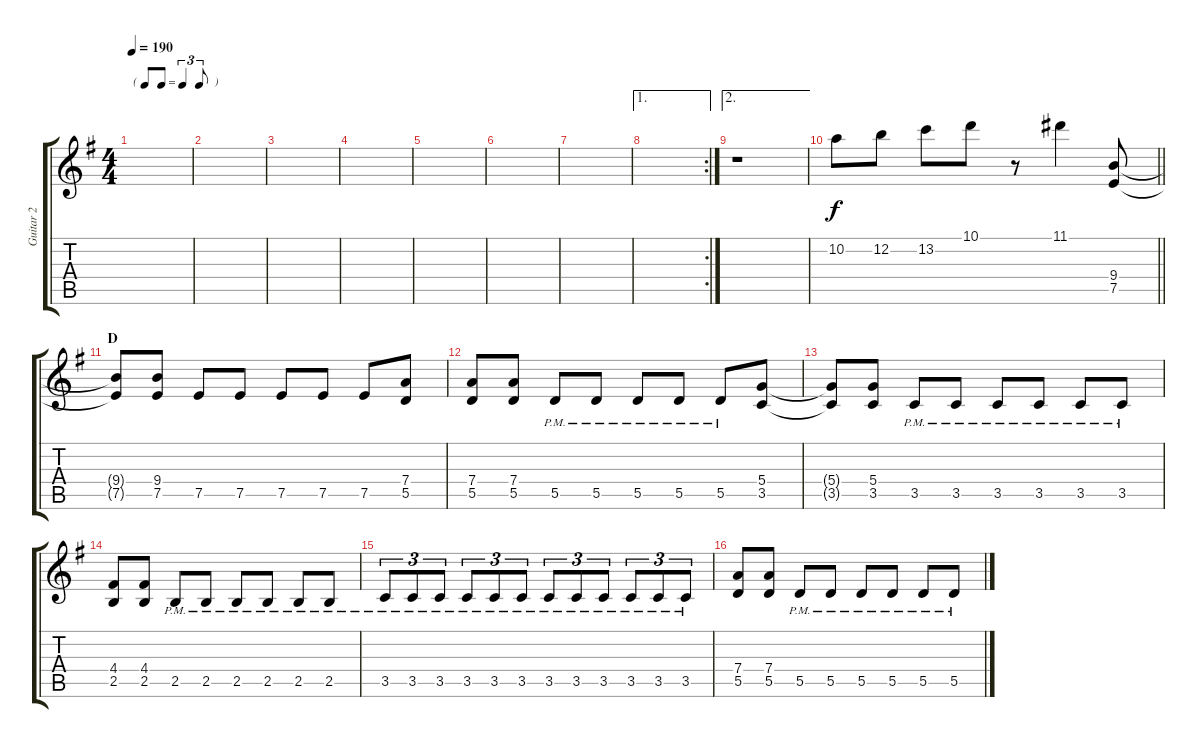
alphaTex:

\track ("Guitar 2" "Guitar 2") {instrument distortionguitar}
\staff {score tabs}
\tuning (E4 B3 G3 D3 A2 E2) {hide}
\ts (4 4)
\tf triplet8th
\tempo 190
\clef g2
\ks g
|
|
|
|
|
|
|
\ae 1
\rc 2
|
\ae 2
r.1 |
\barLineRight lightlight
10.2.8 12.2.8 13.2.8 10.1.8 r.8 11.1.4 (9.4 7.5).8 |
\section ("" "D")
(9.4{t} 7.5{t}).8 (9.4 7.5).8 7.5.8 7.5.8 7.5.8 7.5.8 7.5.8 (7.4 5.5).8 |
(7.4 5.5).8 (7.4 5.5).8 5.5{pm}.8 5.5{pm}.8 5.5{pm}.8 5.5{pm}.8 5.5{pm}.8 (5.4 3.5).8 |
(5.4{t} 3.5{t}).8 (5.4 3.5).8 3.5{pm}.8 3.5{pm}.8 3.5{pm}.8 3.5{pm}.8 3.5{pm}.8 3.5{pm}.8 |
(4.4 2.5).8 (4.4 2.5).8 2.5{pm}.8 2.5{pm}.8 2.5{pm}.8 2.5{pm}.8 2.5{pm}.8 2.5{pm}.8 |
3.5{pm}.8{tu (3 2)} 3.5{pm}.8{tu (3 2)} 3.5{pm}.8{tu (3 2)} 3.5{pm}.8{tu (3 2)} 3.5{pm}.8{tu (3 2)} 3.5{pm}.8{tu (3 2)} 3.5{pm}.8{tu (3 2)} 3.5{pm}.8{tu (3 2)} 3.5{pm}.8{tu (3 2)} 3.5{pm}.8{tu (3 2)} 3.5{pm}.8{tu (3 2)} 3.5{pm}.8{tu (3 2)} |
(7.4 5.5).8 (7.4 5.5).8 5.5{pm}.8 5.5{pm}.8 5.5{pm}.8 5.5{pm}.8 5.5{pm}.8 5.5{pm}.8
